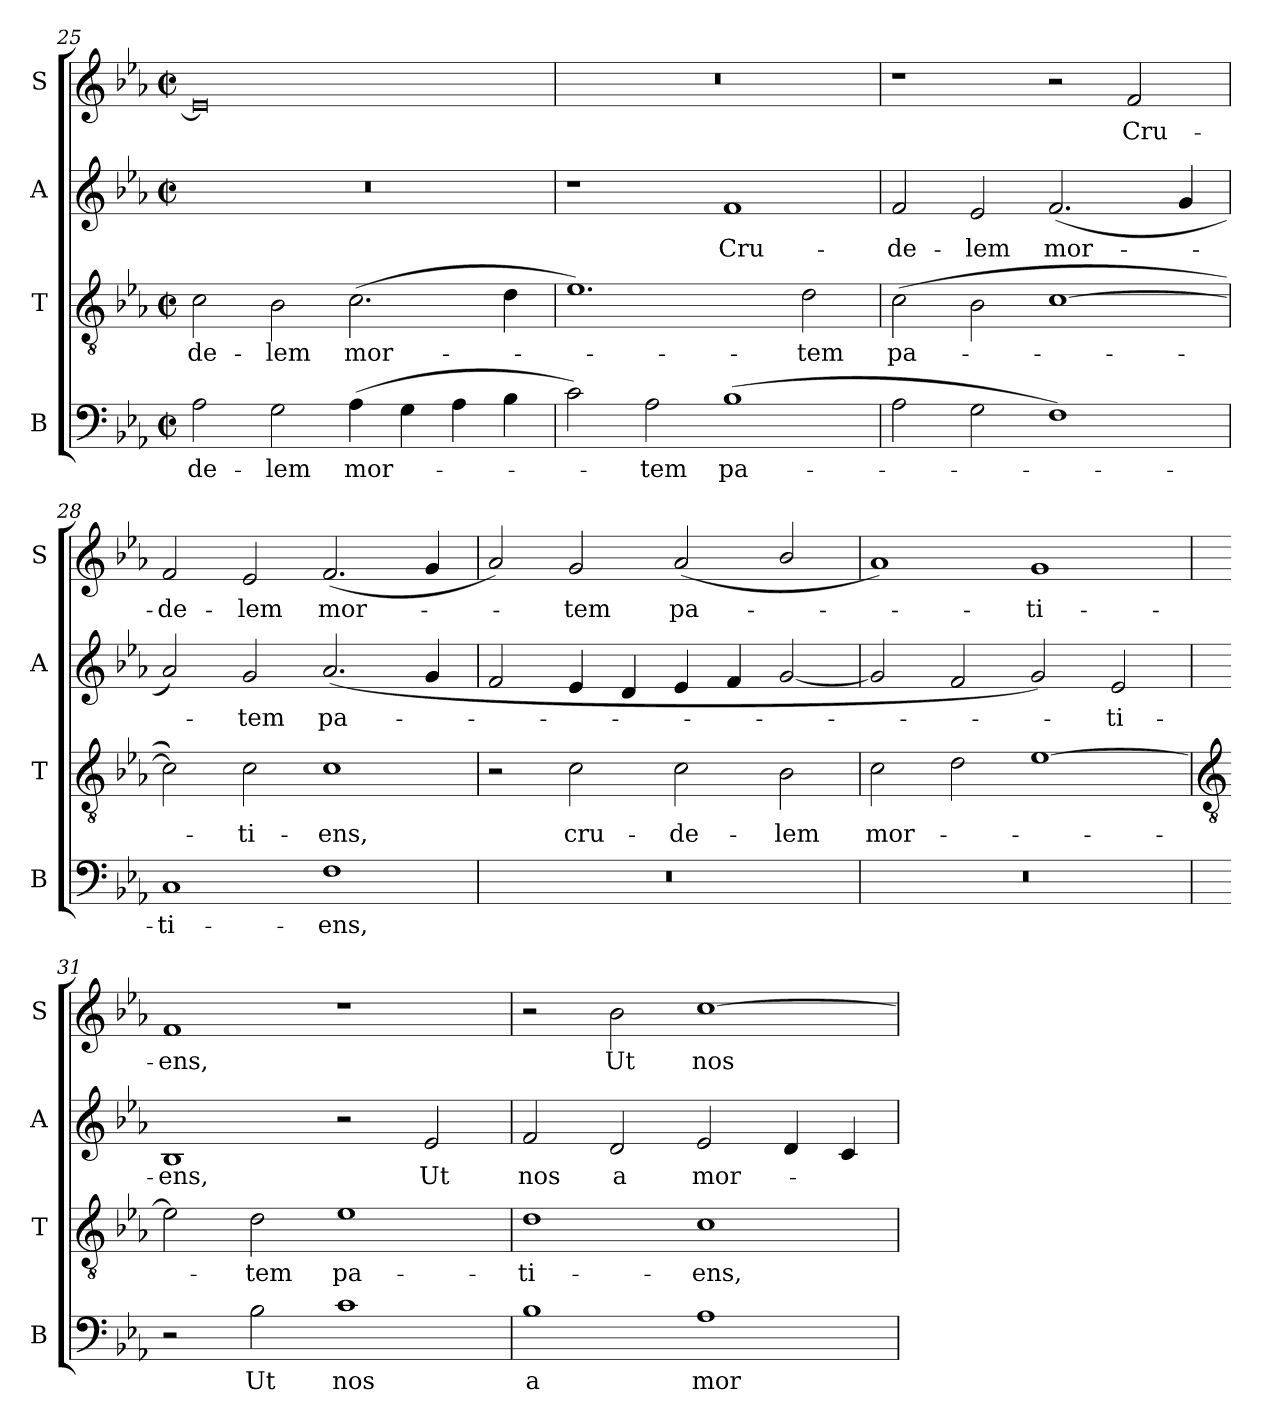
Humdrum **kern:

**kern	**text	**kern	**text	**kern	**text	**kern	**text
*part4	*part4	*part3	*part3	*part2	*part2	*part1	*part1
*staff4	*staff4	*staff3	*staff3	*staff2	*staff2	*staff1	*staff1
*I"B	*	*I"T	*	*I"A	*	*I"S	*
*I'B	*	*I'T	*	*I'A	*	*I'S	*
!!LO:LB:g=z
*clefF4	*	*clefGv2	*	*clefG2	*	*clefG2	*
*k[b-e-a-]	*	*k[b-e-a-]	*	*k[b-e-a-]	*	*k[b-e-a-]	*
*E-:	*	*E-:	*	*E-:	*	*E-:	*
*M4/2	*	*M4/2	*	*M4/2	*	*M4/2	*
*met(c|)	*	*met(c|)	*	*met(c|)	*	*met(c|)	*
=25	=25	=25	=25	=25	=25	=25	=25
!	!LO:LY:b	!	!LO:LY:b	!	!	!	!
2A-	-de-	2c	-de-	0r	.	0e-]	.
!	!LO:LY:b	!	!LO:LY:b	!	!	!	!
2G	-lem	2B-	-lem	.	.	.	.
!	!LO:LY:b	!	!LO:LY:b	!	!	!	!
(>4A-	mor-	(>2.c	mor-	.	.	.	.
4G	.	.	.	.	.	.	.
4A-	.	.	.	.	.	.	.
4B-	.	4d	.	.	.	.	.
=26	=26	=26	=26	=26	=26	=26	=26
2c)	.	1.e-)	.	1r	.	0r	.
!	!LO:LY:b	!	!	!	!	!	!
2A-	tem	.	.	.	.	.	.
!	!LO:LY:b	!	!	!	!LO:LY:b	!	!
(>1B-	pa-	.	.	1f	Cru-	.	.
!	!	!	!LO:LY:b	!	!	!	!
.	.	2d	tem	.	.	.	.
=27	=27	=27	=27	=27	=27	=27	=27
!	!	!	!LO:LY:b	!	!LO:LY:b	!	!
2A-	.	(>2c	pa-	2f	-de-	1r	.
!	!	!	!	!	!LO:LY:b	!	!
2G	.	2B-	.	2e-	-lem	.	.
!	!	!	!	!	!LO:LY:b	!	!
1F)	.	[1c	.	(<2.f	mor-	2r	.
!	!	!	!	!	!	!	!LO:LY:b
.	.	.	.	.	.	2f	Cru-
.	.	.	.	4g	.	.	.
=28	=28	=28	=28	=28	=28	=28	=28
!	!LO:LY:b	!	!	!	!	!	!LO:LY:b
1C	ti-	2c])	.	2a-)	.	2f	-de-
!	!	!	!LO:LY:b	!	!LO:LY:b	!	!LO:LY:b
.	.	2c	ti-	2g	tem	2e-	-lem
!	!LO:LY:b	!	!LO:LY:b	!	!LO:LY:b	!	!LO:LY:b
1F	-ens,	1c	-ens,	(<2.a-	pa-	(<2.f	mor-
.	.	.	.	4g	.	4g	.
=29	=29	=29	=29	=29	=29	=29	=29
0r	.	2r	.	2f	.	2a-)	.
!	!	!	!LO:LY:b	!	!	!	!LO:LY:b
.	.	2c	cru-	4e-	.	2g	tem
.	.	.	.	4d	.	.	.
!	!	!	!LO:LY:b	!	!	!	!LO:LY:b
.	.	2c	-de-	4e-	.	(<2a-	pa-
.	.	.	.	4f	.	.	.
!	!	!	!LO:LY:b	!	!	!	!
.	.	2B-	-lem	[2g	.	2b-/	.
=30	=30	=30	=30	=30	=30	=30	=30
!	!	!	!LO:LY:b	!	!	!	!
0r	.	2c	mor-	2g]	.	1a-)	.
.	.	2d	.	2f	.	.	.
!	!	!	!	!	!	!	!LO:LY:b
.	.	[1e-	.	2g)	.	1g	ti-
!	!	!	!	!	!LO:LY:b	!	!
.	.	.	.	2e-	ti-	.	.
!!LO:LB:g=z
=31	=31	=31	=31	=31	=31	=31	=31
*	*	*clefGv2	*	*	*	*	*
!	!	!	!	!	!LO:LY:b	!	!LO:LY:b
2r	.	2e-]	.	1B-	-ens,	1f	-ens,
!	!LO:LY:b	!	!LO:LY:b	!	!	!	!
2B-	Ut	2d	tem	.	.	.	.
!	!LO:LY:b	!	!LO:LY:b	!	!	!	!
1c	nos	1e-	pa-	2r	.	1r	.
!	!	!	!	!	!LO:LY:b	!	!
.	.	.	.	2e-	Ut	.	.
=32	=32	=32	=32	=32	=32	=32	=32
!	!LO:LY:b	!	!LO:LY:b	!	!LO:LY:b	!	!
1B-	a	1d	-ti-	2f	nos	2r	.
!	!	!	!	!	!LO:LY:b	!	!LO:LY:b
.	.	.	.	2d	a	2b-	Ut
!	!LO:LY:b	!	!LO:LY:b	!	!LO:LY:b	!	!LO:LY:b
1A-	mor-	1c	-ens,	2e-	mor-	[1cc	nos
.	.	.	.	4d	.	.	.
.	.	.	.	4c	.	.	.
=	=	=	=	=	=	=	=
*-	*-	*-	*-	*-	*-	*-	*-
